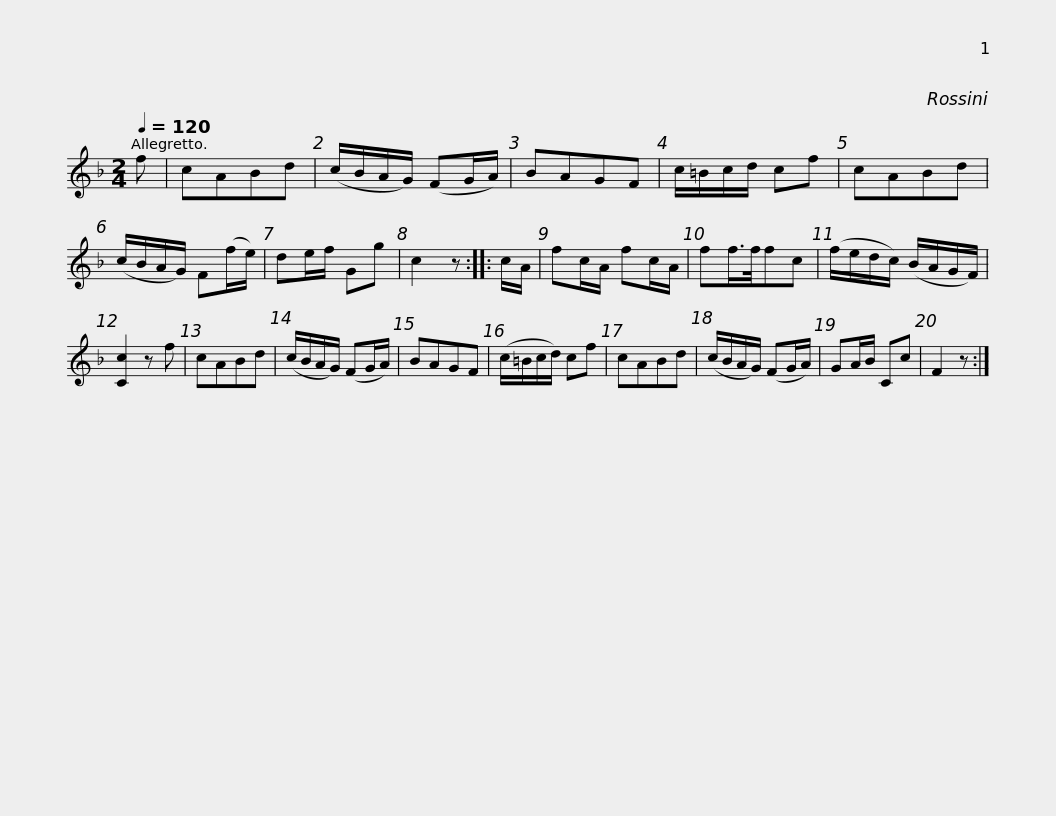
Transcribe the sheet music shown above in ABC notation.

X:1
L:1/8
Q:1/4=120
M:2/4
I:linebreak $
K:F
V:1 treble
V:1
 f | cABd | (c/B/A/G/) (FG/A/) | BAGF | c/=B/c/d/ cf | %5
 cABd | (c/B/A/G/) F(f/e/) | de/f/ Gg | c2 z :: c/A/ |$ %10
 fc/A/ fc/A/ | ff/>f/fc | (f/e/d/c/) (B/A/G/F/) | [Cc]2 z f | cABd | %15
 (c/B/A/G/) (FG/A/) | BAGF | (c/=B/c/d/) cf |$ cABd | (c/B/A/G/) (FG/A/) | %20
 GA/B/ Cc | F2 z :| %22
